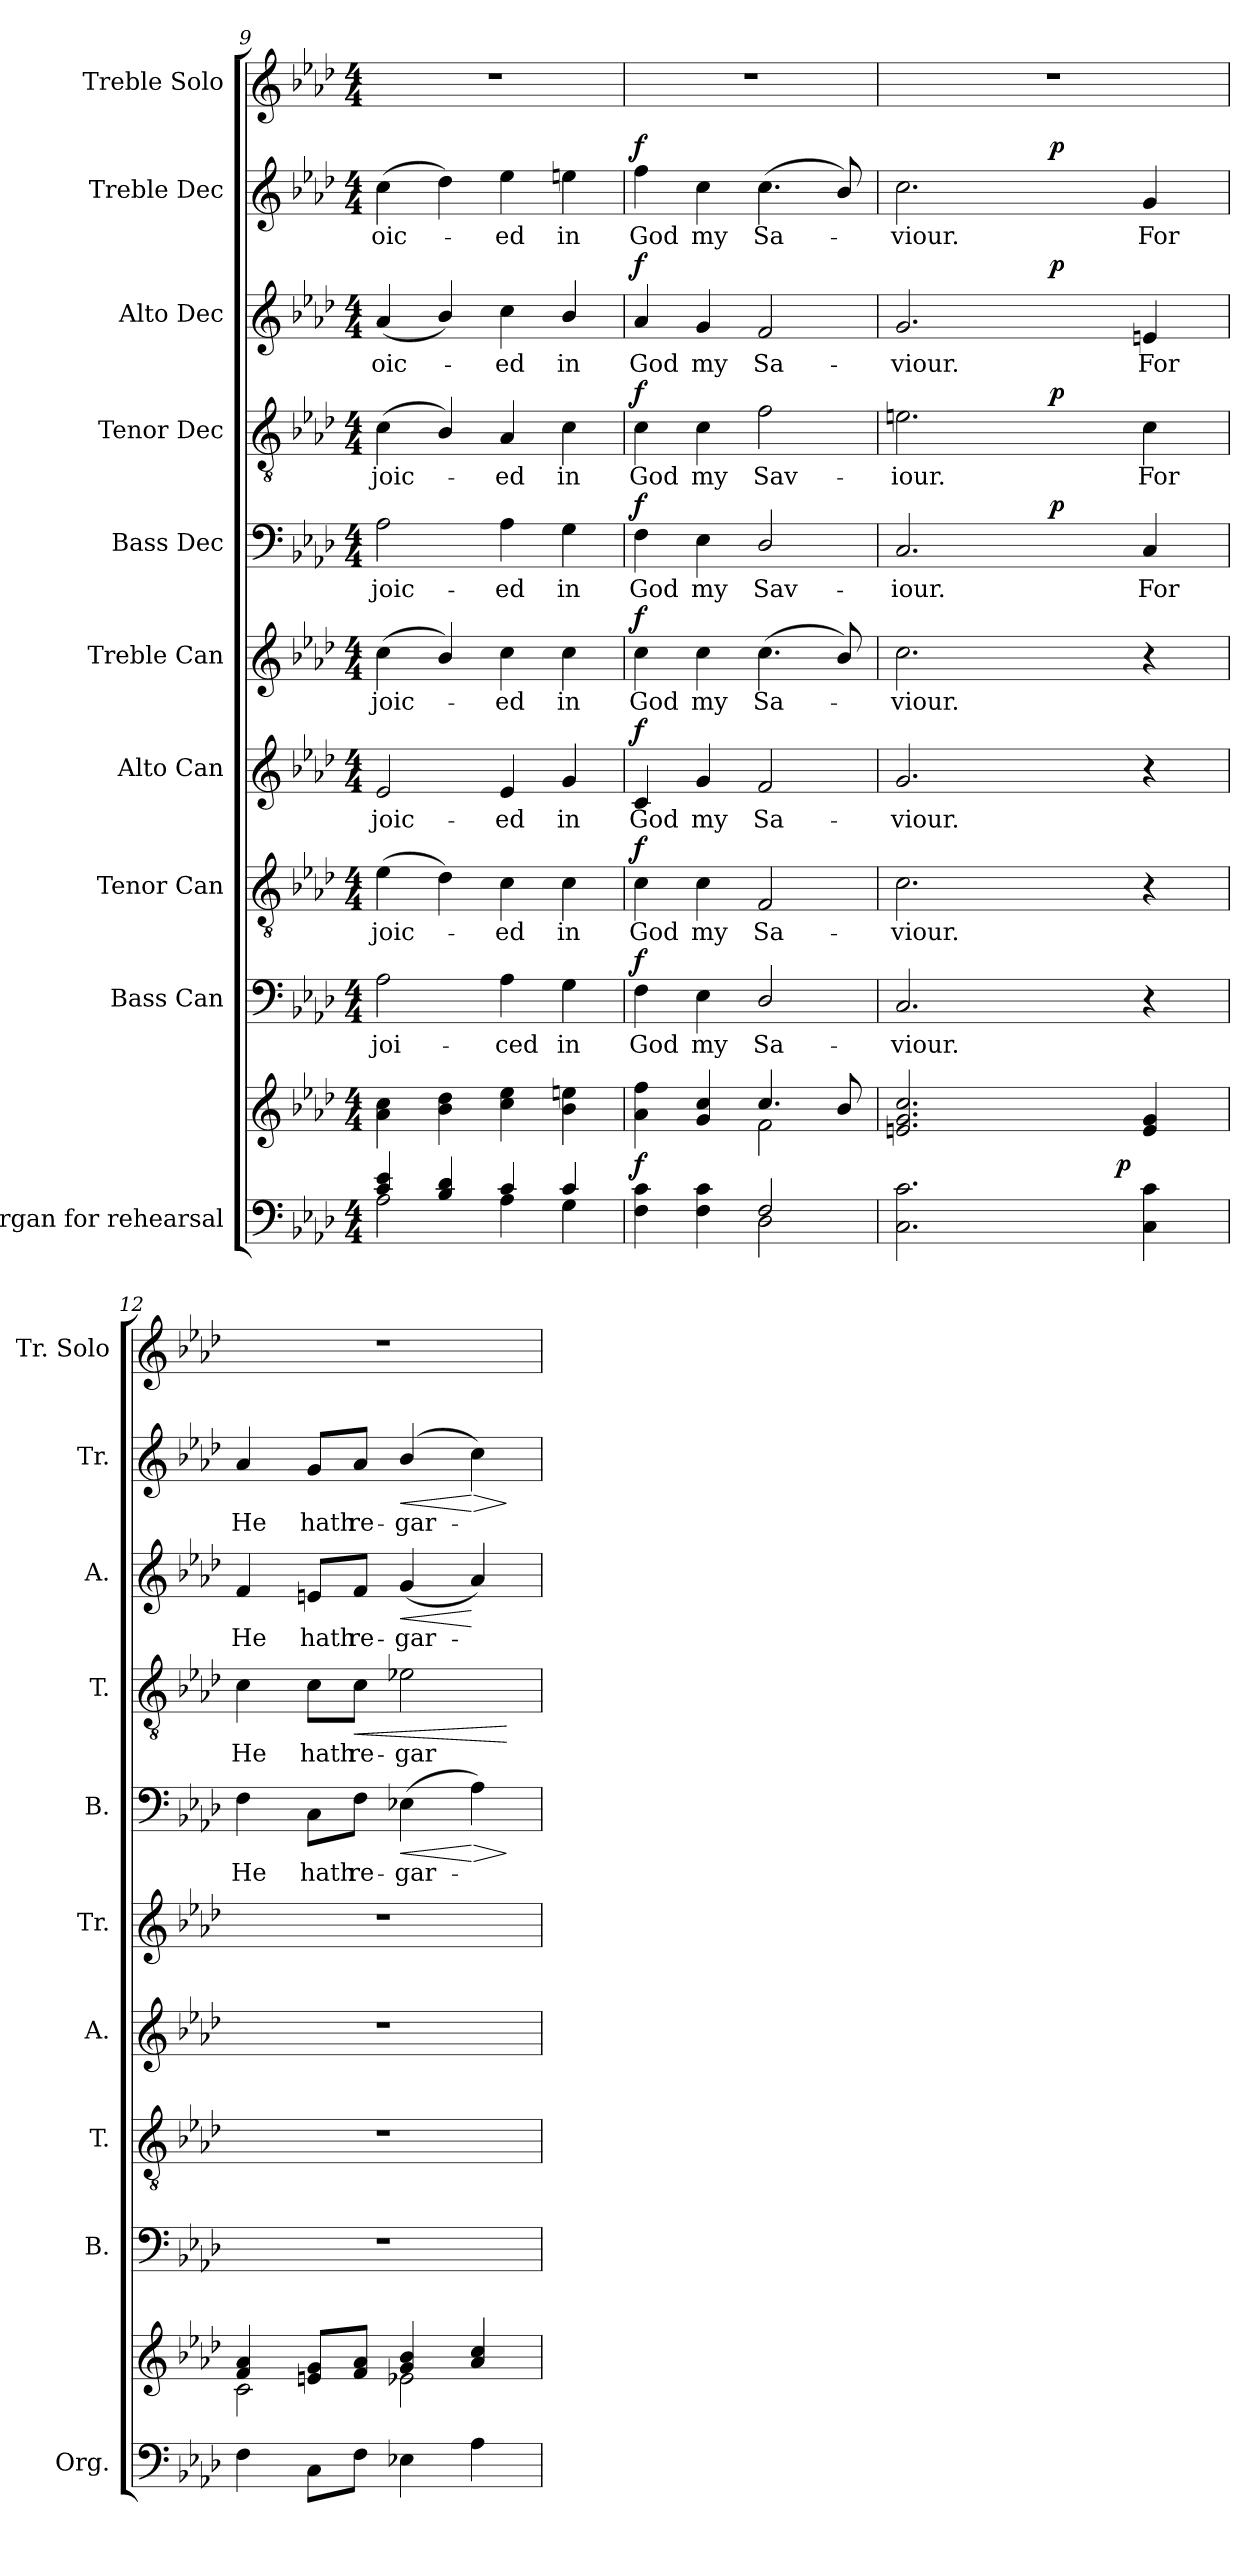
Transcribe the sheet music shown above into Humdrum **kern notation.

**kern	**kern	**dynam	**kern	**text	**dynam	**kern	**text	**dynam	**kern	**text	**dynam	**kern	**text	**dynam	**kern	**text	**dynam	**kern	**text	**dynam	**kern	**text	**dynam	**kern	**text	**dynam	**kern
*part10	*part10	*part10	*part9	*part9	*part9	*part8	*part8	*part8	*part7	*part7	*part7	*part6	*part6	*part6	*part5	*part5	*part5	*part4	*part4	*part4	*part3	*part3	*part3	*part2	*part2	*part2	*part1
*staff11	*staff10	*staff10/11	*staff9	*staff9	*staff9	*staff8	*staff8	*staff8	*staff7	*staff7	*staff7	*staff6	*staff6	*staff6	*staff5	*staff5	*staff5	*staff4	*staff4	*staff4	*staff3	*staff3	*staff3	*staff2	*staff2	*staff2	*staff1
*I"Organ for  rehearsal	*	*	*I"Bass Can	*	*	*I"Tenor Can	*	*	*I"Alto Can	*	*	*I"Treble Can	*	*	*I"Bass Dec	*	*	*I"Tenor Dec	*	*	*I"Alto Dec	*	*	*I"Treble Dec	*	*	*I"Treble Solo
*I'Org.	*	*	*I'B.	*	*	*I'T.	*	*	*I'A.	*	*	*I'Tr.	*	*	*I'B.	*	*	*I'T.	*	*	*I'A.	*	*	*I'Tr.	*	*	*I'Tr. Solo
*clefF4	*clefG2	*	*clefF4	*	*	*clefGv2	*	*	*clefG2	*	*	*clefG2	*	*	*clefF4	*	*	*clefGv2	*	*	*clefG2	*	*	*clefG2	*	*	*clefG2
*	*	*	*	*	*	*ITrd7c12	*	*	*	*	*	*	*	*	*	*	*	*ITrd7c12	*	*	*	*	*	*	*	*	*
*k[b-e-a-d-]	*k[b-e-a-d-]	*	*k[b-e-a-d-]	*	*	*k[b-e-a-d-]	*	*	*k[b-e-a-d-]	*	*	*k[b-e-a-d-]	*	*	*k[b-e-a-d-]	*	*	*k[b-e-a-d-]	*	*	*k[b-e-a-d-]	*	*	*k[b-e-a-d-]	*	*	*k[b-e-a-d-]
*A-:	*A-:	*	*A-:	*	*	*A-:	*	*	*A-:	*	*	*A-:	*	*	*A-:	*	*	*A-:	*	*	*A-:	*	*	*A-:	*	*	*A-:
*M4/4	*M4/4	*	*M4/4	*	*	*M4/4	*	*	*M4/4	*	*	*M4/4	*	*	*M4/4	*	*	*M4/4	*	*	*M4/4	*	*	*M4/4	*	*	*M4/4
=9	=9	=9	=9	=9	=9	=9	=9	=9	=9	=9	=9	=9	=9	=9	=9	=9	=9	=9	=9	=9	=9	=9	=9	=9	=9	=9	=9
*^	*	*	*	*	*	*	*	*	*	*	*	*	*	*	*	*	*	*	*	*	*	*	*	*	*	*	*
!	!	!	!	!	!LO:LY:b:color=#000000	!	!	!	!	!	!	!	!	!	!	!	!	!	!	!	!	!	!	!	!	!	!	!
!	!	!	!	!	!	!	!	!LO:LY:b:color=#000000	!	!	!	!	!	!	!	!	!	!	!	!	!	!	!	!	!	!	!	!
!	!	!	!	!	!	!	!	!	!	!	!LO:LY:b:color=#000000	!	!	!	!	!	!	!	!	!	!	!	!	!	!	!	!	!
!	!	!	!	!	!	!	!	!	!	!	!	!	!	!LO:LY:b:color=#000000	!	!	!	!	!	!	!	!	!	!	!	!	!	!
!	!	!	!	!	!	!	!	!	!	!	!	!	!	!	!	!	!LO:LY:b:color=#000000	!	!	!	!	!	!	!	!	!	!	!
!	!	!	!	!	!	!	!	!	!	!	!	!	!	!	!	!	!	!	!	!LO:LY:b:color=#000000	!	!	!	!	!	!	!	!
!	!	!	!	!	!	!	!	!	!	!	!	!	!	!	!	!	!	!	!	!	!	!	!LO:LY:b:color=#000000	!	!	!	!	!
!	!	!	!	!	!	!	!	!	!	!	!	!	!	!	!	!	!	!	!	!	!	!	!	!	!	!LO:LY:b:color=#000000	!	!
4ci/ 4e-i	2A-i\	4a-i\ 4cci	.	2A-i\	-joi-	.	(4E-i\	-joic-	.	2e-i/	-joic-	.	(4cci\	-joic-	.	2A-i\	-joic-	.	(4Ci\	-joic-	.	(4a-i/	-oic-	.	(4cci\	-oic-	.	1r
4B-i/ 4d-i	.	4b-i\ 4dd-i	.	.	.	.	4D-i\)	.	.	.	.	.	4b-i/)	.	.	.	.	.	4BB-i/)	.	.	4b-i/)	.	.	4dd-i\)	.	.	.
!	!	!	!	!	!LO:LY:b:color=#000000	!	!	!	!	!	!	!	!	!	!	!	!	!	!	!	!	!	!	!	!	!	!	!
!	!	!	!	!	!	!	!	!LO:LY:b:color=#000000	!	!	!	!	!	!	!	!	!	!	!	!	!	!	!	!	!	!	!	!
!	!	!	!	!	!	!	!	!	!	!	!LO:LY:b:color=#000000	!	!	!	!	!	!	!	!	!	!	!	!	!	!	!	!	!
!	!	!	!	!	!	!	!	!	!	!	!	!	!	!LO:LY:b:color=#000000	!	!	!	!	!	!	!	!	!	!	!	!	!	!
!	!	!	!	!	!	!	!	!	!	!	!	!	!	!	!	!	!LO:LY:b:color=#000000	!	!	!	!	!	!	!	!	!	!	!
!	!	!	!	!	!	!	!	!	!	!	!	!	!	!	!	!	!	!	!	!LO:LY:b:color=#000000	!	!	!	!	!	!	!	!
!	!	!	!	!	!	!	!	!	!	!	!	!	!	!	!	!	!	!	!	!	!	!	!LO:LY:b:color=#000000	!	!	!	!	!
!	!	!	!	!	!	!	!	!	!	!	!	!	!	!	!	!	!	!	!	!	!	!	!	!	!	!LO:LY:b:color=#000000	!	!
4ci/	4A-i\	4cci\ 4ee-i	.	4A-i\	-ced	.	4Ci\	-ed	.	4e-i/	-ed	.	4cci\	-ed	.	4A-i\	-ed	.	4AA-i/	-ed	.	4cci\	-ed	.	4ee-i\	-ed	.	.
!	!	!	!	!	!LO:LY:b:color=#000000	!	!	!	!	!	!	!	!	!	!	!	!	!	!	!	!	!	!	!	!	!	!	!
!	!	!	!	!	!	!	!	!LO:LY:b:color=#000000	!	!	!	!	!	!	!	!	!	!	!	!	!	!	!	!	!	!	!	!
!	!	!	!	!	!	!	!	!	!	!	!LO:LY:b:color=#000000	!	!	!	!	!	!	!	!	!	!	!	!	!	!	!	!	!
!	!	!	!	!	!	!	!	!	!	!	!	!	!	!LO:LY:b:color=#000000	!	!	!	!	!	!	!	!	!	!	!	!	!	!
!	!	!	!	!	!	!	!	!	!	!	!	!	!	!	!	!	!LO:LY:b:color=#000000	!	!	!	!	!	!	!	!	!	!	!
!	!	!	!	!	!	!	!	!	!	!	!	!	!	!	!	!	!	!	!	!LO:LY:b:color=#000000	!	!	!	!	!	!	!	!
!	!	!	!	!	!	!	!	!	!	!	!	!	!	!	!	!	!	!	!	!	!	!	!LO:LY:b:color=#000000	!	!	!	!	!
!	!	!	!	!	!	!	!	!	!	!	!	!	!	!	!	!	!	!	!	!	!	!	!	!	!	!LO:LY:b:color=#000000	!	!
4ci/	4Gi\	4b-i\ 4eeni	.	4Gi\	in	.	4Ci\	in	.	4gi/	in	.	4cci\	in	.	4Gi\	in	.	4Ci\	in	.	4b-i/	in	.	4eeni\	in	.	.
=10	=10	=10	=10	=10	=10	=10	=10	=10	=10	=10	=10	=10	=10	=10	=10	=10	=10	=10	=10	=10	=10	=10	=10	=10	=10	=10	=10	=10
*	*	*^	*	*	*	*	*	*	*	*	*	*	*	*	*	*	*	*	*	*	*	*	*	*	*	*	*	*
!	!	!	!	!	!	!LO:LY:b:color=#000000	!	!	!	!	!	!	!	!	!	!	!	!	!	!	!	!	!	!	!	!	!	!	!
!	!	!	!	!	!	!	!	!	!LO:LY:b:color=#000000	!	!	!	!	!	!	!	!	!	!	!	!	!	!	!	!	!	!	!	!
!	!	!	!	!	!	!	!	!	!	!	!	!LO:LY:b:color=#000000	!	!	!	!	!	!	!	!	!	!	!	!	!	!	!	!	!
!	!	!	!	!	!	!	!	!	!	!	!	!	!	!	!LO:LY:b:color=#000000	!	!	!	!	!	!	!	!	!	!	!	!	!	!
!	!	!	!	!	!	!	!	!	!	!	!	!	!	!	!	!	!	!LO:LY:b:color=#000000	!	!	!	!	!	!	!	!	!	!	!
!	!	!	!	!	!	!	!	!	!	!	!	!	!	!	!	!	!	!	!	!	!LO:LY:b:color=#000000	!	!	!	!	!	!	!	!
!	!	!	!	!	!	!	!	!	!	!	!	!	!	!	!	!	!	!	!	!	!	!	!	!LO:LY:b:color=#000000	!	!	!	!	!
!	!	!	!	!	!	!	!	!	!	!	!	!	!	!	!	!	!	!	!	!	!	!	!	!	!	!	!LO:LY:b:color=#000000	!	!
4Fi\ 4ci	2ryy	4a-i\ 4ffi	2ryy	f	4Fi\	God	f	4Ci\	God	f	4ci/	God	f	4cci\	God	f	4Fi\	God	f	4Ci\	God	f	4a-i/	God	f	4ffi\	God	f	1r
!	!	!	!	!	!	!LO:LY:b:color=#000000	!	!	!	!	!	!	!	!	!	!	!	!	!	!	!	!	!	!	!	!	!	!	!
!	!	!	!	!	!	!	!	!	!LO:LY:b:color=#000000	!	!	!	!	!	!	!	!	!	!	!	!	!	!	!	!	!	!	!	!
!	!	!	!	!	!	!	!	!	!	!	!	!LO:LY:b:color=#000000	!	!	!	!	!	!	!	!	!	!	!	!	!	!	!	!	!
!	!	!	!	!	!	!	!	!	!	!	!	!	!	!	!LO:LY:b:color=#000000	!	!	!	!	!	!	!	!	!	!	!	!	!	!
!	!	!	!	!	!	!	!	!	!	!	!	!	!	!	!	!	!	!LO:LY:b:color=#000000	!	!	!	!	!	!	!	!	!	!	!
!	!	!	!	!	!	!	!	!	!	!	!	!	!	!	!	!	!	!	!	!	!LO:LY:b:color=#000000	!	!	!	!	!	!	!	!
!	!	!	!	!	!	!	!	!	!	!	!	!	!	!	!	!	!	!	!	!	!	!	!	!LO:LY:b:color=#000000	!	!	!	!	!
!	!	!	!	!	!	!	!	!	!	!	!	!	!	!	!	!	!	!	!	!	!	!	!	!	!	!	!LO:LY:b:color=#000000	!	!
4Fi\ 4ci	.	4gi/ 4cci	.	.	4E-i\	my	.	4Ci\	my	.	4gi/	my	.	4cci\	my	.	4E-i\	my	.	4Ci\	my	.	4gi/	my	.	4cci\	my	.	.
!	!	!	!	!	!	!LO:LY:b:color=#000000	!	!	!	!	!	!	!	!	!	!	!	!	!	!	!	!	!	!	!	!	!	!	!
!	!	!	!	!	!	!	!	!	!LO:LY:b:color=#000000	!	!	!	!	!	!	!	!	!	!	!	!	!	!	!	!	!	!	!	!
!	!	!	!	!	!	!	!	!	!	!	!	!LO:LY:b:color=#000000	!	!	!	!	!	!	!	!	!	!	!	!	!	!	!	!	!
!	!	!	!	!	!	!	!	!	!	!	!	!	!	!	!LO:LY:b:color=#000000	!	!	!	!	!	!	!	!	!	!	!	!	!	!
!	!	!	!	!	!	!	!	!	!	!	!	!	!	!	!	!	!	!LO:LY:b:color=#000000	!	!	!	!	!	!	!	!	!	!	!
!	!	!	!	!	!	!	!	!	!	!	!	!	!	!	!	!	!	!	!	!	!LO:LY:b:color=#000000	!	!	!	!	!	!	!	!
!	!	!	!	!	!	!	!	!	!	!	!	!	!	!	!	!	!	!	!	!	!	!	!	!LO:LY:b:color=#000000	!	!	!	!	!
!	!	!	!	!	!	!	!	!	!	!	!	!	!	!	!	!	!	!	!	!	!	!	!	!	!	!	!LO:LY:b:color=#000000	!	!
2Fi/	2D-i\	4.cci/	2fi\	.	2D-i/	Sa-	.	2FFi/	Sa-	.	2fi/	Sa-	.	(4.cci\	Sa-	.	2D-i/	Sav-	.	2Fi\	Sav-	.	2fi/	Sa-	.	(4.cci\	Sa-	.	.
.	.	8b-i/	.	.	.	.	.	.	.	.	.	.	.	8b-i/)	.	.	.	.	.	.	.	.	.	.	.	8b-i/)	.	.	.
*	*	*v	*v	*	*	*	*	*	*	*	*	*	*	*	*	*	*	*	*	*	*	*	*	*	*	*	*	*	*
=11	=11	=11	=11	=11	=11	=11	=11	=11	=11	=11	=11	=11	=11	=11	=11	=11	=11	=11	=11	=11	=11	=11	=11	=11	=11	=11	=11	=11
!	!	!	!	!	!LO:LY:b:color=#000000	!	!	!	!	!	!	!	!	!	!	!	!	!	!	!	!	!	!	!	!	!	!	!
!	!	!	!	!	!	!	!	!LO:LY:b:color=#000000	!	!	!	!	!	!	!	!	!	!	!	!	!	!	!	!	!	!	!	!
!	!	!	!	!	!	!	!	!	!	!	!LO:LY:b:color=#000000	!	!	!	!	!	!	!	!	!	!	!	!	!	!	!	!	!
!	!	!	!	!	!	!	!	!	!	!	!	!	!	!LO:LY:b:color=#000000	!	!	!	!	!	!	!	!	!	!	!	!	!	!
!	!	!	!	!	!	!	!	!	!	!	!	!	!	!	!	!	!LO:LY:b:color=#000000	!	!	!	!	!	!	!	!	!	!	!
!	!	!	!	!	!	!	!	!	!	!	!	!	!	!	!	!	!	!	!	!LO:LY:b:color=#000000	!	!	!	!	!	!	!	!
!	!	!	!	!	!	!	!	!	!	!	!	!	!	!	!	!	!	!	!	!	!	!	!LO:LY:b:color=#000000	!	!	!	!	!
!	!	!	!	!	!	!	!	!	!	!	!	!	!	!	!	!	!	!	!	!	!	!	!	!	!	!LO:LY:b:color=#000000	!	!
*	*	*	*	*	*	*	*	*	*	*	*	*	*	*	*	*^	*	*	*^	*	*	*^	*	*	*^	*	*	*
2.Ci\ 2.ci	2ryy	2.eni/ 2.gi 2.cci	.	2.Ci/	-viour.	.	2.Ci\	-viour.	.	2.gi/	-viour.	.	2.cci\	-viour.	.	2.Ci/	4ryy	-iour.	.	2.Eni\	4ryy	-iour.	.	2.gi/	4ryy	-viour.	.	2.cci\	4ryy	-viour.	.	1r
.	.	.	.	.	.	.	.	.	.	.	.	.	.	.	.	.	8ryy	.	.	.	8ryy	.	.	.	8ryy	.	.	.	8ryy	.	.	.
.	.	.	.	.	.	.	.	.	.	.	.	.	.	.	.	.	16ryy	.	.	.	16ryy	.	.	.	16ryy	.	.	.	16ryy	.	.	.
.	.	.	.	.	.	.	.	.	.	.	.	.	.	.	.	.	32ryy	.	.	.	32ryy	.	.	.	32ryy	.	.	.	32ryy	.	.	.
.	.	.	.	.	.	.	.	.	.	.	.	.	.	.	.	.	128ryy	.	.	.	128ryy	.	.	.	128ryy	.	.	.	128ryy	.	.	.
.	.	.	.	.	.	.	.	.	.	.	.	.	.	.	.	.	2ryy	.	p	.	2ryy	.	p	.	2ryy	.	p	.	2ryy	.	p	.
.	8.ryy	.	.	.	.	.	.	.	.	.	.	.	.	.	.	.	.	.	.	.	.	.	.	.	.	.	.	.	.	.	.	.
.	4ryy	.	p	.	.	.	.	.	.	.	.	.	.	.	.	.	.	.	.	.	.	.	.	.	.	.	.	.	.	.	.	.
!	!	!	!	!	!	!	!	!	!	!	!	!	!	!	!	!	!	!LO:LY:b:color=#000000	!	!	!	!	!	!	!	!	!	!	!	!	!	!
!	!	!	!	!	!	!	!	!	!	!	!	!	!	!	!	!	!	!	!	!	!	!LO:LY:b:color=#000000	!	!	!	!	!	!	!	!	!	!
!	!	!	!	!	!	!	!	!	!	!	!	!	!	!	!	!	!	!	!	!	!	!	!	!	!	!LO:LY:b:color=#000000	!	!	!	!	!	!
!	!	!	!	!	!	!	!	!	!	!	!	!	!	!	!	!	!	!	!	!	!	!	!	!	!	!	!	!	!	!LO:LY:b:color=#000000	!	!
4Ci\ 4ci	.	4ei/ 4gi	.	4r	.	.	4r	.	.	4r	.	.	4r	.	.	4Ci/	.	For	.	4Ci\	.	For	.	4eni/	.	For	.	4gi/	.	For	.	.
.	16ryy	.	.	.	.	.	.	.	.	.	.	.	.	.	.	.	.	.	.	.	.	.	.	.	.	.	.	.	.	.	.	.
.	.	.	.	.	.	.	.	.	.	.	.	.	.	.	.	.	64.ryy	.	.	.	64.ryy	.	.	.	64.ryy	.	.	.	64.ryy	.	.	.
*	*	*	*	*	*	*	*	*	*	*	*	*	*	*	*	*v	*v	*	*	*	*	*	*	*v	*v	*	*	*v	*v	*	*	*
*v	*v	*	*	*	*	*	*	*	*	*	*	*	*	*	*	*	*	*	*v	*v	*	*	*	*	*	*	*	*	*
!!LO:PB:g=z
=12	=12	=12	=12	=12	=12	=12	=12	=12	=12	=12	=12	=12	=12	=12	=12	=12	=12	=12	=12	=12	=12	=12	=12	=12	=12	=12	=12
*	*^	*	*	*	*	*	*	*	*	*	*	*	*	*	*	*	*	*	*	*	*	*	*	*	*	*	*
*^	*	*	*	*	*	*	*	*	*	*	*	*	*	*	*	*^	*	*	*^	*	*	*^	*	*	*^	*	*	*
!	!	!	!	!	!	!	!	!	!	!	!	!	!	!	!	!	!	!	!LO:LY:b:color=#000000	!	!	!	!	!	!	!	!	!	!	!	!	!	!
*	*	*	*	*	*	*	*	*	*	*	*	*	*	*	*	*	*v	*v	*	*	*	*	*	*	*v	*v	*	*	*v	*v	*	*	*
*v	*v	*	*	*	*	*	*	*	*	*	*	*	*	*	*	*	*	*	*	*v	*v	*	*	*	*	*	*	*	*	*
*^	*	*	*	*	*	*	*	*	*	*	*	*	*	*	*	*^	*	*	*^	*	*	*^	*	*	*^	*	*	*
!	!	!	!	!	!	!	!	!	!	!	!	!	!	!	!	!	!	!	!	!	!	!	!LO:LY:b:color=#000000	!	!	!	!	!	!	!	!	!	!
*	*	*	*	*	*	*	*	*	*	*	*	*	*	*	*	*	*v	*v	*	*	*	*	*	*	*v	*v	*	*	*v	*v	*	*	*
*v	*v	*	*	*	*	*	*	*	*	*	*	*	*	*	*	*	*	*	*	*v	*v	*	*	*	*	*	*	*	*	*
*^	*	*	*	*	*	*	*	*	*	*	*	*	*	*	*	*^	*	*	*^	*	*	*^	*	*	*^	*	*	*
!	!	!	!	!	!	!	!	!	!	!	!	!	!	!	!	!	!	!	!	!	!	!	!	!	!	!	!LO:LY:b:color=#000000	!	!	!	!	!	!
*	*	*	*	*	*	*	*	*	*	*	*	*	*	*	*	*	*v	*v	*	*	*	*	*	*	*v	*v	*	*	*v	*v	*	*	*
*v	*v	*	*	*	*	*	*	*	*	*	*	*	*	*	*	*	*	*	*	*v	*v	*	*	*	*	*	*	*	*	*
*^	*	*	*	*	*	*	*	*	*	*	*	*	*	*	*	*^	*	*	*^	*	*	*^	*	*	*^	*	*	*
!	!	!	!	!	!	!	!	!	!	!	!	!	!	!	!	!	!	!	!	!	!	!	!	!	!	!	!	!	!	!	!LO:LY:b:color=#000000	!	!
*	*	*	*	*	*	*	*	*	*	*	*	*	*	*	*	*	*v	*v	*	*	*	*	*	*	*v	*v	*	*	*v	*v	*	*	*
*v	*v	*	*	*	*	*	*	*	*	*	*	*	*	*	*	*	*	*	*	*v	*v	*	*	*	*	*	*	*	*	*
4Fi\	4fi/ 4a-i	2ci\	.	1r	.	.	1r	.	.	1r	.	.	1r	.	.	4Fi\	He	.	4Ci\	He	.	4fi/	He	.	4a-i/	He	.	1r
!	!	!	!	!	!	!	!	!	!	!	!	!	!	!	!	!	!LO:LY:b:color=#000000	!	!	!	!	!	!	!	!	!	!	!
!	!	!	!	!	!	!	!	!	!	!	!	!	!	!	!	!	!	!	!	!LO:LY:b:color=#000000	!	!	!	!	!	!	!	!
!	!	!	!	!	!	!	!	!	!	!	!	!	!	!	!	!	!	!	!	!	!	!	!LO:LY:b:color=#000000	!	!	!	!	!
!	!	!	!	!	!	!	!	!	!	!	!	!	!	!	!	!	!	!	!	!	!	!	!	!	!	!LO:LY:b:color=#000000	!	!
8Ci\L	8eni/ 8giL	.	.	.	.	.	.	.	.	.	.	.	.	.	.	8Ci\L	hath	.	8Ci\L	hath	.	8eni/L	hath	.	8gi/L	hath	.	.
!	!	!	!	!	!	!	!	!	!	!	!	!	!	!	!	!	!LO:LY:b:color=#000000	!	!	!	!	!	!	!	!	!	!	!
!	!	!	!	!	!	!	!	!	!	!	!	!	!	!	!	!	!	!	!	!LO:LY:b:color=#000000	!LO:HP:b	!	!	!	!	!	!	!
!	!	!	!	!	!	!	!	!	!	!	!	!	!	!	!	!	!	!	!	!	!	!	!LO:LY:b:color=#000000	!	!	!	!	!
!	!	!	!	!	!	!	!	!	!	!	!	!	!	!	!	!	!	!	!	!	!	!	!	!	!	!LO:LY:b:color=#000000	!	!
8Fi\J	8fi/ 8a-iJ	.	.	.	.	.	.	.	.	.	.	.	.	.	.	8Fi\J	re-	.	8Ci\J	re-	<	8fi/J	re-	.	8a-i/J	re-	.	.
!	!	!	!	!	!	!	!	!	!	!	!	!	!	!	!	!	!LO:LY:b:color=#000000	!LO:HP:b	!	!	!	!	!	!	!	!	!	!
!	!	!	!	!	!	!	!	!	!	!	!	!	!	!	!	!	!	!	!	!LO:LY:b:color=#000000	!	!	!	!	!	!	!	!
!	!	!	!	!	!	!	!	!	!	!	!	!	!	!	!	!	!	!	!	!	!	!	!LO:LY:b:color=#000000	!LO:HP:b	!	!	!	!
!	!	!	!	!	!	!	!	!	!	!	!	!	!	!	!	!	!	!	!	!	!	!	!	!	!	!LO:LY:b:color=#000000	!LO:HP:b	!
4E-Xi\	4gi/ 4b-i	2e-Xi\	.	.	.	.	.	.	.	.	.	.	.	.	.	(4E-Xi\	-gar-	<	2E-Xi\	-gar-	.	(4gi/	-gar-	<	(4b-i/	-gar-	<	.
!	!	!	!	!	!	!	!	!	!	!	!	!	!	!	!	!	!	!LO:HP:n=1:b	!	!	!	!	!	!	!	!	!LO:HP:n=1:b	!
4A-i\	4a-i/ 4cci	.	.	.	.	.	.	.	.	.	.	.	.	.	.	4A-i\)	.	[ >	.	.	.	4a-i/)	.	[	4cci\)	.	[ >	.
*	*v	*v	*	*	*	*	*	*	*	*	*	*	*	*	*	*	*	*	*	*	*	*	*	*	*	*	*	*
.	.	.	.	.	.	.	.	.	.	.	.	.	.	.	.	.	]	.	.	[	.	.	.	.	.	]	.
=	=	=	=	=	=	=	=	=	=	=	=	=	=	=	=	=	=	=	=	=	=	=	=	=	=	=	=
*-	*-	*-	*-	*-	*-	*-	*-	*-	*-	*-	*-	*-	*-	*-	*-	*-	*-	*-	*-	*-	*-	*-	*-	*-	*-	*-	*-
